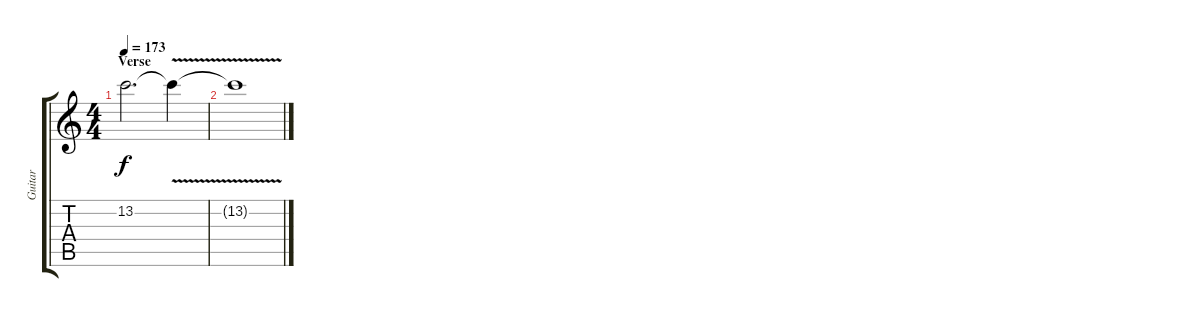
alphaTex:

\track ("Guitar" "Guitar") {instrument distortionguitar}
\staff {score tabs}
\tuning (E4 B3 G3 D3 A2 E2) {hide}
\ts (4 4)
\section ("" "Verse")
\tempo 173
\clef g2
\ks c
13.2.2{d dy f volume 3} 13.2{v t}.4 |
13.2{t}.1
